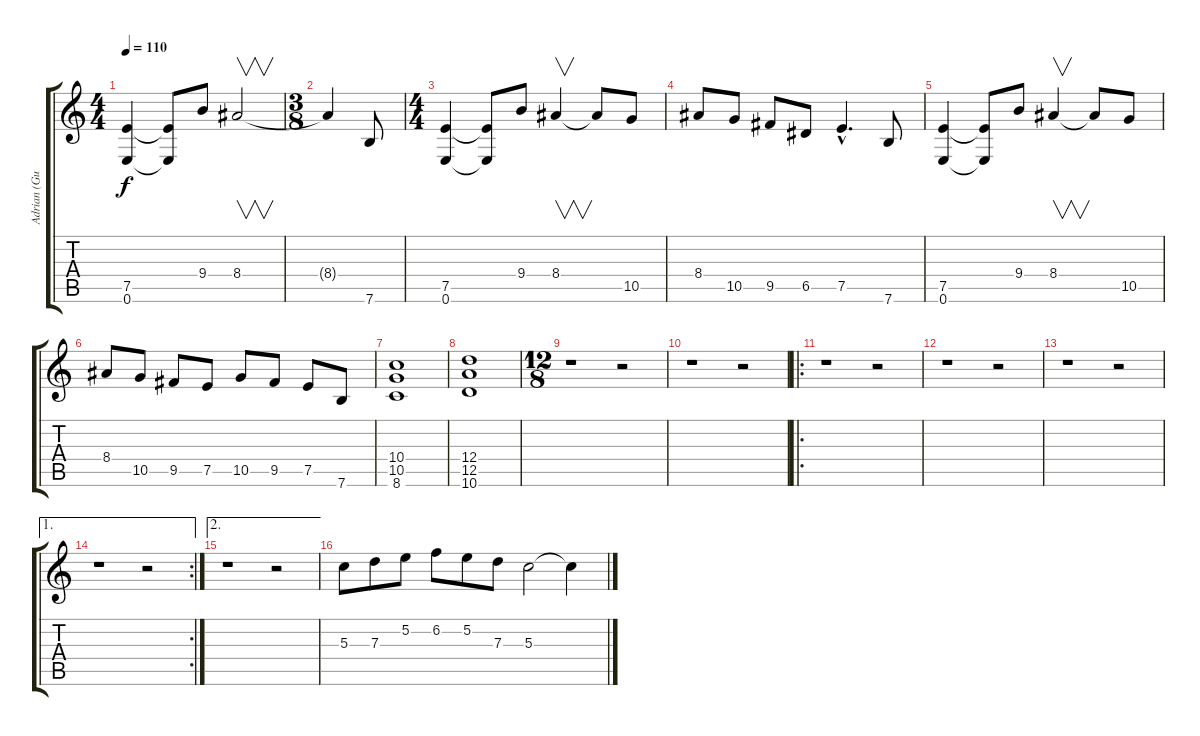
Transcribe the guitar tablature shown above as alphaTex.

\track ("Adrian (Guitar 2)" "Adrian (Gu") {instrument distortionguitar}
\staff {score tabs}
\tuning (E4 B3 G3 D3 A2 E2) {hide}
\ts (4 4)
\tempo 110
\clef g2
\ks c
(7.5 0.6).4{dy f} (7.5{t} 0.6{t}).8 9.4.8 8.4.2{v} |
\ts (3 8)
8.4{t}.4 7.6.8 |
\ts (4 4)
(7.5 0.6).4 (7.5{t} 0.6{t}).8 9.4.8 8.4.4{v} 8.4{t}.8 10.5.8 |
8.4.8 10.5.8 9.5.8 6.5.8 7.5{hac}.4{d} 7.6.8 |
(7.5 0.6).4 (7.5{t} 0.6{t}).8 9.4.8 8.4.4{v} 8.4{t}.8 10.5.8 |
8.4.8 10.5.8 9.5.8 7.5.8 10.5.8 9.5.8 7.5.8 7.6.8 |
(10.4 10.5 8.6).1 |
(12.4 12.5 10.6).1 |
\ts (12 8)
r.1 r.2 |
r.1 r.2 |
\ro
r.1 r.2 |
r.1 r.2 |
r.1 r.2 |
\ae 1
\rc 2
r.1 r.2 |
\ae 2
r.1 r.2 |
5.3.8 7.3.8 5.2.8 6.2.8 5.2.8 7.3.8 5.3.2 5.3{t}.4
